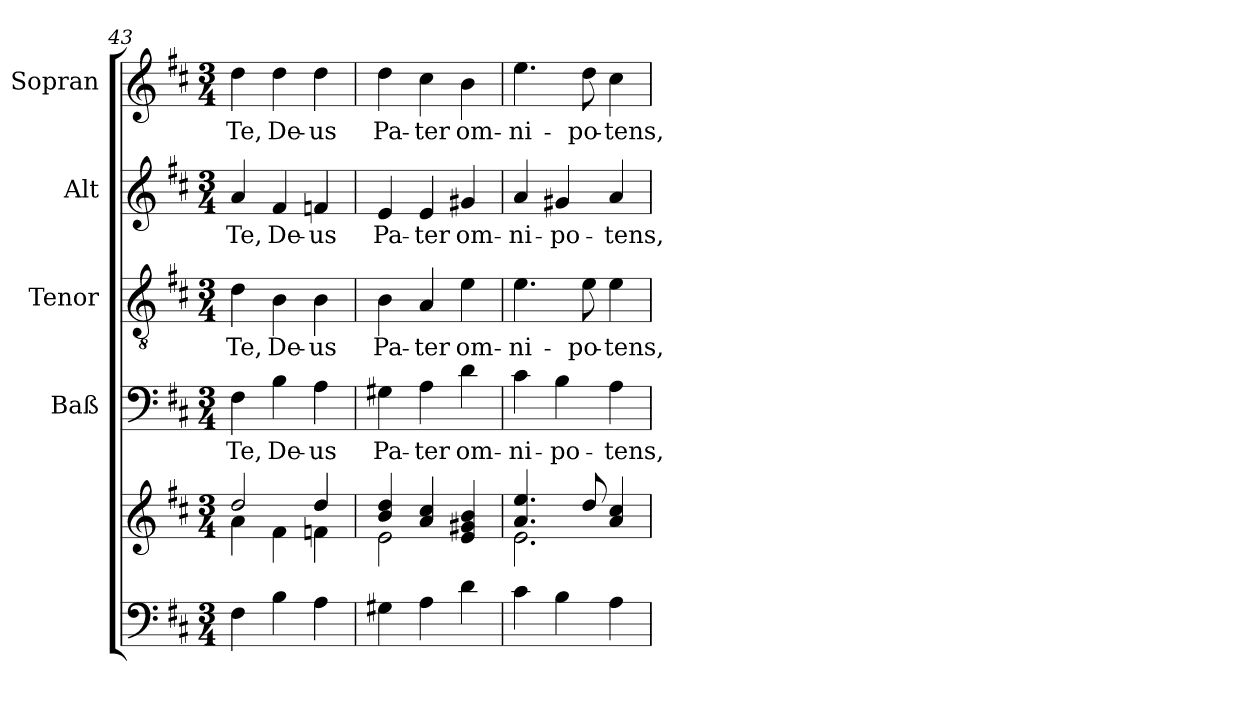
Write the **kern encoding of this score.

**kern	**kern	**kern	**text	**kern	**text	**kern	**text	**kern	**text
*part5	*part5	*part4	*part4	*part3	*part3	*part2	*part2	*part1	*part1
*staff6	*staff5	*staff4	*staff4	*staff3	*staff3	*staff2	*staff2	*staff1	*staff1
*	*	*I"Baß	*	*I"Tenor	*	*I"Alt	*	*I"Sopran	*
*clefF4	*clefG2	*clefF4	*	*clefGv2	*	*clefG2	*	*clefG2	*
*k[f#c#]	*k[f#c#]	*k[f#c#]	*	*k[f#c#]	*	*k[f#c#]	*	*k[f#c#]	*
*D:	*D:	*D:	*	*D:	*	*D:	*	*D:	*
*M3/4	*M3/4	*M3/4	*	*M3/4	*	*M3/4	*	*M3/4	*
=43	=43	=43	=43	=43	=43	=43	=43	=43	=43
*	*^	*	*	*	*	*	*	*	*
!	!	!	!	!LO:LY:b	!	!LO:LY:b	!	!LO:LY:b	!	!LO:LY:b
4F#\	2dd/	4a\	4F#\	Te,	4d\	Te,	4a/	Te,	4dd\	Te,
!	!	!	!	!LO:LY:b	!	!LO:LY:b	!	!LO:LY:b	!	!LO:LY:b
4B\	.	4f#\	4B\	De-	4B\	De-	4f#/	De-	4dd\	De-
!	!	!	!	!LO:LY:b	!	!LO:LY:b	!	!LO:LY:b	!	!LO:LY:b
4A\	4dd/	4fn\	4A\	-us	4B\	-us	4fn/	-us	4dd\	-us
=44	=44	=44	=44	=44	=44	=44	=44	=44	=44	=44
!	!	!	!	!LO:LY:b	!	!LO:LY:b	!	!LO:LY:b	!	!LO:LY:b
4G#X\	4b/ 4dd/	2e\	4G#X\	Pa-	4B\	Pa-	4e/	Pa-	4dd\	Pa-
!	!	!	!	!LO:LY:b	!	!LO:LY:b	!	!LO:LY:b	!	!LO:LY:b
4A\	4a/ 4cc#/	.	4A\	-ter	4A/	-ter	4e/	-ter	4cc#\	-ter
!	!	!	!	!LO:LY:b	!	!LO:LY:b	!	!LO:LY:b	!	!LO:LY:b
4d\	4e/ 4g#X/ 4b/	4ryy	4d\	om-	4e\	om-	4g#X/	om-	4b\	om-
=45	=45	=45	=45	=45	=45	=45	=45	=45	=45	=45
!	!	!	!	!LO:LY:b	!	!LO:LY:b	!	!LO:LY:b	!	!LO:LY:b
4c#\	4.a/ 4.ee/	2.e\	4c#\	-ni-	4.e\	-ni-	4a/	-ni-	4.ee\	-ni-
!	!	!	!	!LO:LY:b	!	!	!	!LO:LY:b	!	!
4B\	.	.	4B\	-po-	.	.	4g#X/	-po-	.	.
!	!	!	!	!	!	!LO:LY:b	!	!	!	!LO:LY:b
.	8dd/	.	.	.	8e\	-po-	.	.	8dd\	-po-
!	!	!	!	!LO:LY:b	!	!LO:LY:b	!	!LO:LY:b	!	!LO:LY:b
4A\	4a/ 4cc#/	.	4A\	-tens,	4e\	-tens,	4a/	-tens,	4cc#\	-tens,
*	*v	*v	*	*	*	*	*	*	*	*
=	=	=	=	=	=	=	=	=	=
*-	*-	*-	*-	*-	*-	*-	*-	*-	*-
